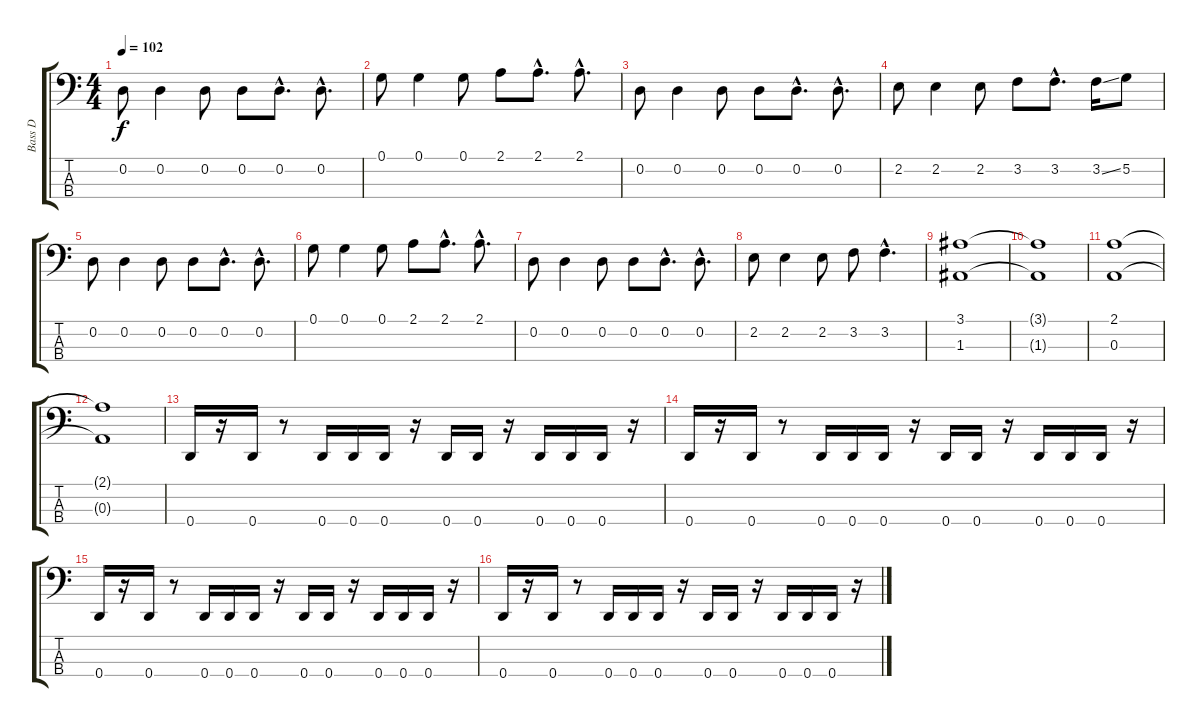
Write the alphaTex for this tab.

\track ("Bass D" "Bass D") {instrument electricbassfinger}
\staff {score tabs}
\tuning (G2 D2 A1 D1) {hide}
\ts (4 4)
\tempo 102
\clef f4
\ks c
0.2.8{dy f instrument electricbassfinger} 0.2.4 0.2.8 0.2.8 0.2{hac}.8{d} 0.2{hac}.8{d} |
0.1.8 0.1.4 0.1.8 2.1.8 2.1{hac}.8{d} 2.1{hac}.8{d} |
0.2.8{instrument electricbassfinger} 0.2.4 0.2.8 0.2.8 0.2{hac}.8{d} 0.2{hac}.8{d} |
2.2.8 2.2.4 2.2.8 3.2.8 3.2{hac}.8{d} 3.2{ss}.16 5.2.8 |
0.2.8{instrument electricbassfinger} 0.2.4 0.2.8 0.2.8 0.2{hac}.8{d} 0.2{hac}.8{d} |
0.1.8 0.1.4 0.1.8 2.1.8 2.1{hac}.8{d} 2.1{hac}.8{d} |
0.2.8{instrument electricbassfinger} 0.2.4 0.2.8 0.2.8 0.2{hac}.8{d} 0.2{hac}.8{d} |
2.2.8 2.2.4 2.2.8 3.2.8 3.2{hac}.4{d} |
(3.1 1.3).1 |
(3.1{t} 1.3{t}).1 |
(2.1 0.3).1 |
(2.1{t} 0.3{t}).1 |
0.4.16 r.16 0.4.16 r.8 0.4.16 0.4.16 0.4.16 r.16 0.4.16 0.4.16 r.16 0.4.16 0.4.16 0.4.16 r.16 |
0.4.16 r.16 0.4.16 r.8 0.4.16 0.4.16 0.4.16 r.16 0.4.16 0.4.16 r.16 0.4.16 0.4.16 0.4.16 r.16 |
0.4.16 r.16 0.4.16 r.8 0.4.16 0.4.16 0.4.16 r.16 0.4.16 0.4.16 r.16 0.4.16 0.4.16 0.4.16 r.16 |
0.4.16 r.16 0.4.16 r.8 0.4.16 0.4.16 0.4.16 r.16 0.4.16 0.4.16 r.16 0.4.16 0.4.16 0.4.16 r.16
